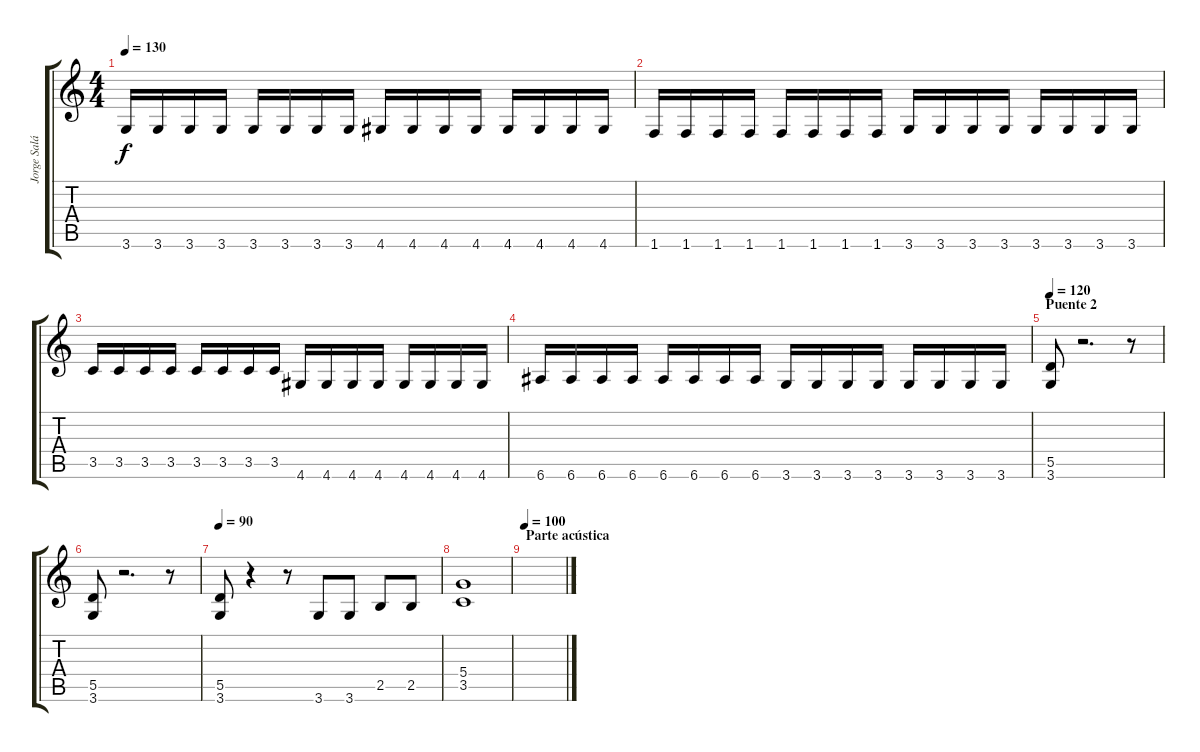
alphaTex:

\track ("Jorge Salán" "Jorge Salá") {instrument distortionguitar}
\staff {score tabs}
\tuning (E4 B3 G3 D3 A2 E2) {hide}
\ts (4 4)
\tempo 130
\clef g2
\ks c
3.6.16{dy f} 3.6.16 3.6.16 3.6.16 3.6.16 3.6.16 3.6.16 3.6.16 4.6.16 4.6.16 4.6.16 4.6.16 4.6.16 4.6.16 4.6.16 4.6.16 |
1.6.16 1.6.16 1.6.16 1.6.16 1.6.16 1.6.16 1.6.16 1.6.16 3.6.16 3.6.16 3.6.16 3.6.16 3.6.16 3.6.16 3.6.16 3.6.16 |
3.5.16 3.5.16 3.5.16 3.5.16 3.5.16 3.5.16 3.5.16 3.5.16 4.6.16 4.6.16 4.6.16 4.6.16 4.6.16 4.6.16 4.6.16 4.6.16 |
6.6.16 6.6.16 6.6.16 6.6.16 6.6.16 6.6.16 6.6.16 6.6.16 3.6.16 3.6.16 3.6.16 3.6.16 3.6.16 3.6.16 3.6.16 3.6.16 |
\section ("" "Puente 2")
\tempo 120
(5.5 3.6).8 r.2{d} r.8 |
(5.5 3.6).8 r.2{d} r.8 |
\tempo 90
(5.5 3.6).8 r.4 r.8 3.6.8 3.6.8 2.5.8 2.5.8 |
(5.4 3.5).1 |
\section ("" "Parte acústica")
\tempo 100
